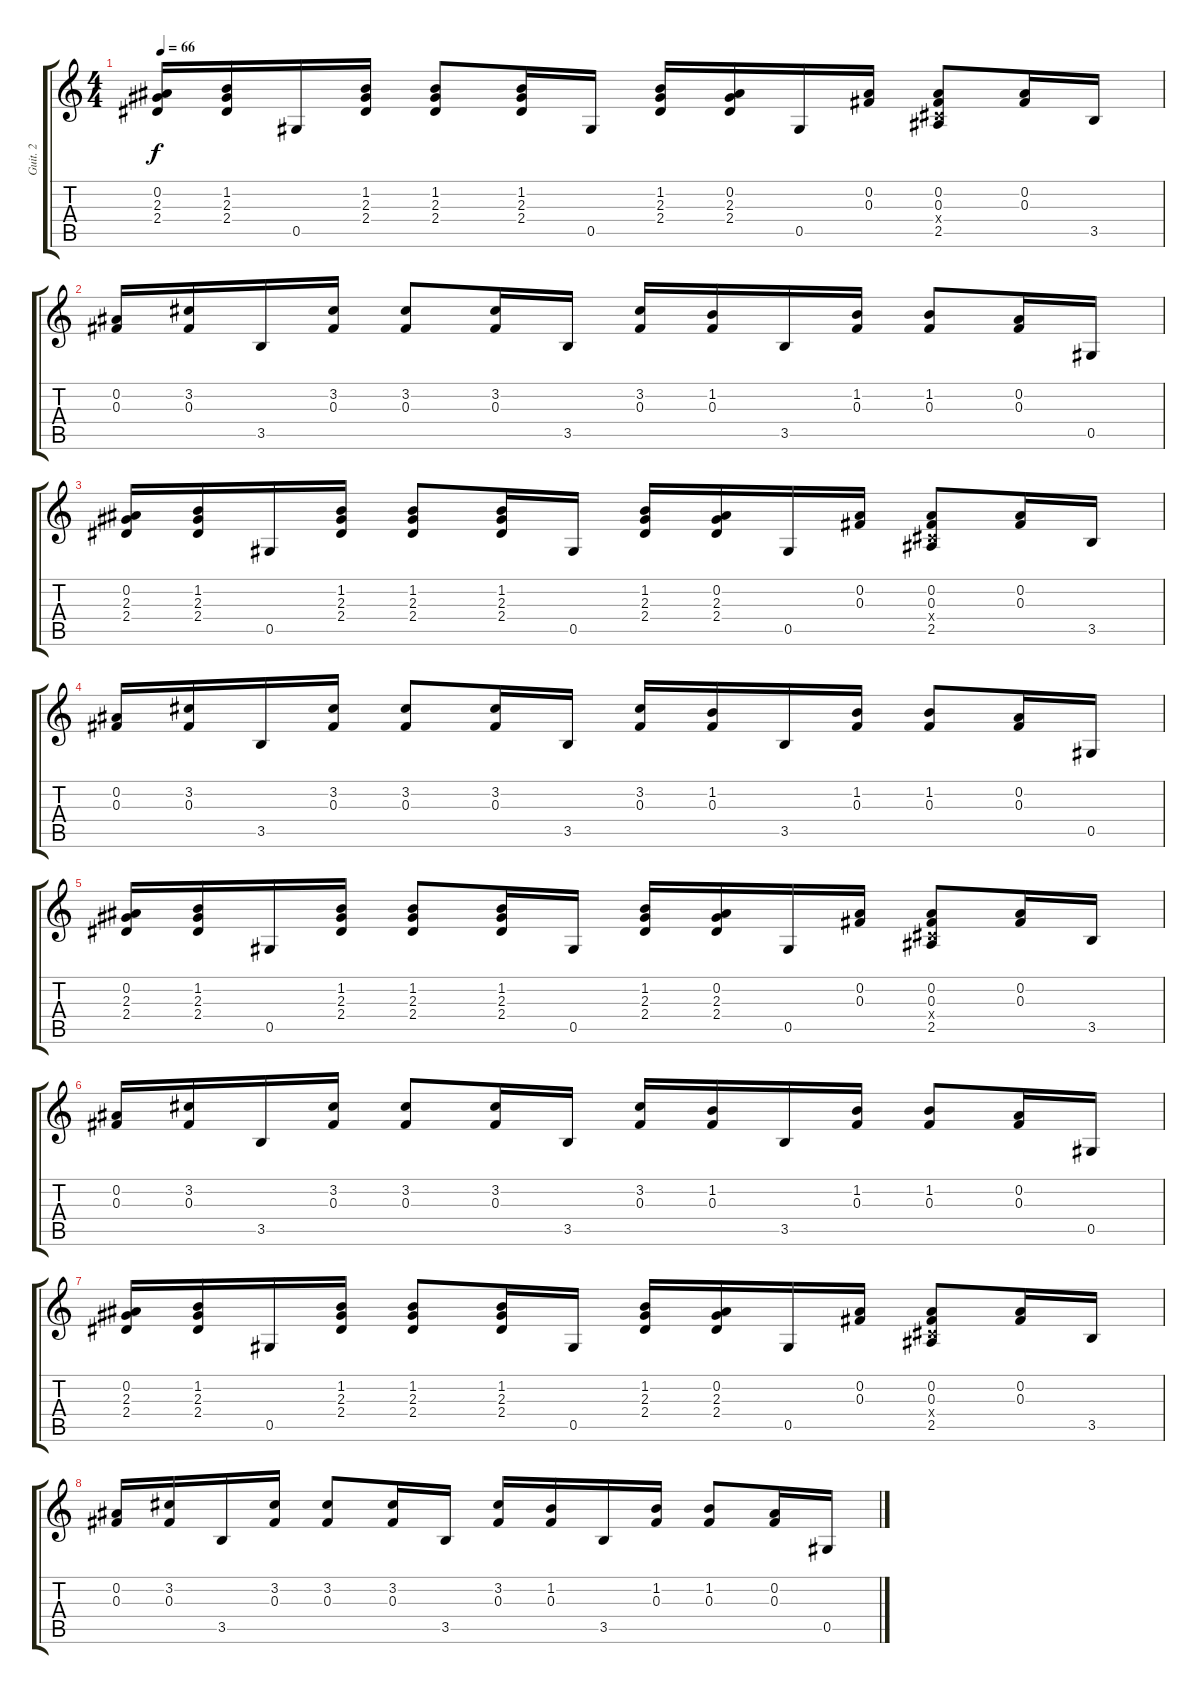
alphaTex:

\track ("Guit. 2" "Guit. 2") {instrument overdrivenguitar}
\staff {score tabs}
\tuning (Eb4 Bb3 Gb3 Db3 Ab2 Eb2) {hide}
\ts (4 4)
\tempo 66
\clef g2
\ks c
(0.2 2.3 2.4).16{dy f} (1.2 2.3 2.4).16 0.5.16 (1.2 2.3 2.4).16 (1.2 2.3 2.4).8 (1.2 2.3 2.4).16 0.5.16 (1.2 2.3 2.4).16 (0.2 2.3 2.4).16 0.5.16 (0.2 0.3).16 (0.2 0.3 0.4{x} 2.5).8 (0.2 0.3).16 3.5.16 |
(0.2 0.3).16 (3.2 0.3).16 3.5.16 (3.2 0.3).16 (3.2 0.3).8 (3.2 0.3).16 3.5.16 (3.2 0.3).16 (1.2 0.3).16 3.5.16 (1.2 0.3).16 (1.2 0.3).8 (0.2 0.3).16 0.5.16 |
(0.2 2.3 2.4).16 (1.2 2.3 2.4).16 0.5.16 (1.2 2.3 2.4).16 (1.2 2.3 2.4).8 (1.2 2.3 2.4).16 0.5.16 (1.2 2.3 2.4).16 (0.2 2.3 2.4).16 0.5.16 (0.2 0.3).16 (0.2 0.3 0.4{x} 2.5).8 (0.2 0.3).16 3.5.16 |
(0.2 0.3).16 (3.2 0.3).16 3.5.16 (3.2 0.3).16 (3.2 0.3).8 (3.2 0.3).16 3.5.16 (3.2 0.3).16 (1.2 0.3).16 3.5.16 (1.2 0.3).16 (1.2 0.3).8 (0.2 0.3).16 0.5.16 |
(0.2 2.3 2.4).16 (1.2 2.3 2.4).16 0.5.16 (1.2 2.3 2.4).16 (1.2 2.3 2.4).8 (1.2 2.3 2.4).16 0.5.16 (1.2 2.3 2.4).16 (0.2 2.3 2.4).16 0.5.16 (0.2 0.3).16 (0.2 0.3 0.4{x} 2.5).8 (0.2 0.3).16 3.5.16 |
(0.2 0.3).16 (3.2 0.3).16 3.5.16 (3.2 0.3).16 (3.2 0.3).8 (3.2 0.3).16 3.5.16 (3.2 0.3).16 (1.2 0.3).16 3.5.16 (1.2 0.3).16 (1.2 0.3).8 (0.2 0.3).16 0.5.16 |
(0.2 2.3 2.4).16 (1.2 2.3 2.4).16 0.5.16 (1.2 2.3 2.4).16 (1.2 2.3 2.4).8 (1.2 2.3 2.4).16 0.5.16 (1.2 2.3 2.4).16 (0.2 2.3 2.4).16 0.5.16 (0.2 0.3).16 (0.2 0.3 0.4{x} 2.5).8 (0.2 0.3).16 3.5.16 |
(0.2 0.3).16 (3.2 0.3).16 3.5.16 (3.2 0.3).16 (3.2 0.3).8 (3.2 0.3).16 3.5.16 (3.2 0.3).16 (1.2 0.3).16 3.5.16 (1.2 0.3).16 (1.2 0.3).8 (0.2 0.3).16 0.5.16
